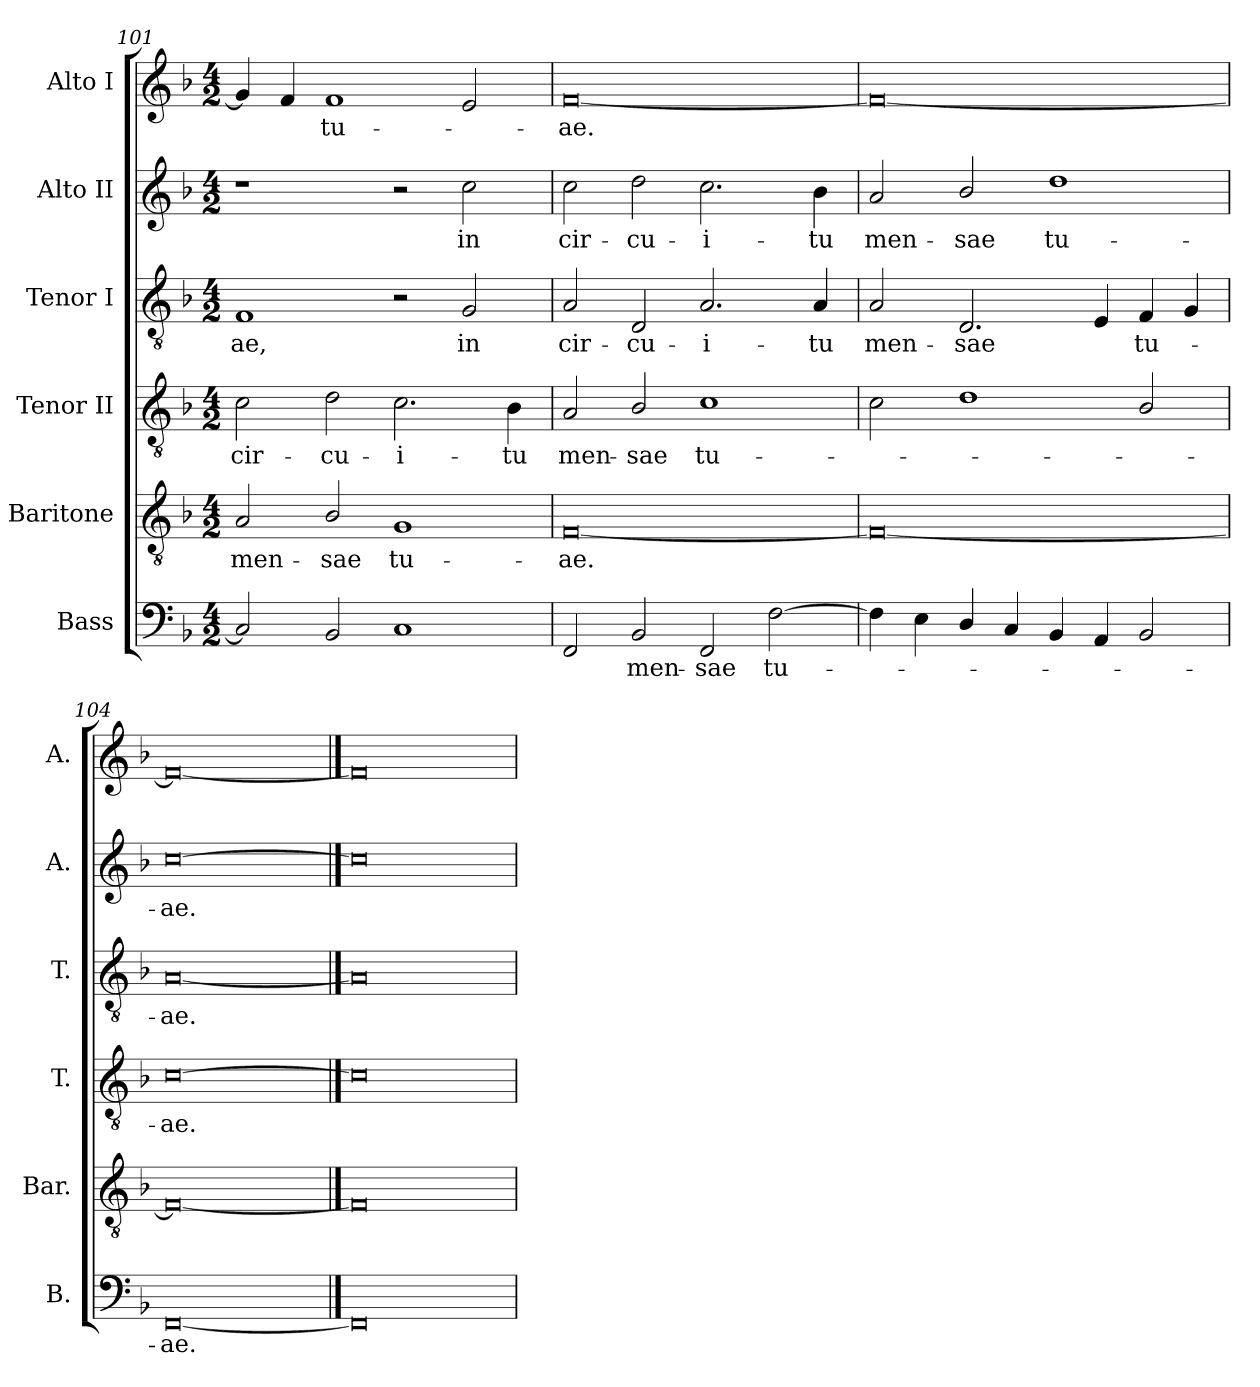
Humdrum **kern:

**kern	**text	**kern	**text	**kern	**text	**kern	**text	**kern	**text	**kern	**text
*part6	*part6	*part5	*part5	*part4	*part4	*part3	*part3	*part2	*part2	*part1	*part1
*staff6	*staff6	*staff5	*staff5	*staff4	*staff4	*staff3	*staff3	*staff2	*staff2	*staff1	*staff1
*I"Bass	*	*I"Baritone	*	*I"Tenor II	*	*I"Tenor I	*	*I"Alto II	*	*I"Alto I	*
*I'B.	*	*I'Bar.	*	*I'T.	*	*I'T.	*	*I'A.	*	*I'A.	*
!!LO:PB:g=z
*clefF4	*	*clefGv2	*	*clefGv2	*	*clefGv2	*	*clefG2	*	*clefG2	*
*	*	*ITrd7c12	*	*ITrd7c12	*	*ITrd7c12	*	*	*	*	*
*k[b-]	*	*k[b-]	*	*k[b-]	*	*k[b-]	*	*k[b-]	*	*k[b-]	*
*F:	*	*F:	*	*F:	*	*F:	*	*F:	*	*F:	*
*M4/2	*	*M4/2	*	*M4/2	*	*M4/2	*	*M4/2	*	*M4/2	*
=101	=101	=101	=101	=101	=101	=101	=101	=101	=101	=101	=101
!	!	!	!LO:LY:b:color=#000000	!	!	!	!	!	!	!	!
!	!	!	!	!	!LO:LY:b:color=#000000	!	!	!	!	!	!
!	!	!	!	!	!	!	!LO:LY:b:color=#000000	!	!	!	!
2Ci/]	.	2AAi/	men-	2Ci\	cir-	1FFi	-ae,	1r	.	4gi/]	.
.	.	.	.	.	.	.	.	.	.	4fi/	.
!	!	!	!LO:LY:b:color=#000000	!	!	!	!	!	!	!	!
!	!	!	!	!	!LO:LY:b:color=#000000	!	!	!	!	!	!
!	!	!	!	!	!	!	!	!	!	!	!LO:LY:b:color=#000000
2BB-i/	.	2BB-i/	-sae	2Di\	-cu-	.	.	.	.	1fi	tu-
!	!	!	!LO:LY:b:color=#000000	!	!	!	!	!	!	!	!
!	!	!	!	!	!LO:LY:b:color=#000000	!	!	!	!	!	!
1Ci	.	1GGi	tu-	2.Ci\	-i-	2r	.	2r	.	.	.
!	!	!	!	!	!	!	!LO:LY:b:color=#000000	!	!	!	!
!	!	!	!	!	!	!	!	!	!LO:LY:b:color=#000000	!	!
.	.	.	.	.	.	2GGi/	in	2cci\	in	2ei/	.
!	!	!	!	!	!LO:LY:b:color=#000000	!	!	!	!	!	!
.	.	.	.	4BB-i\	-tu	.	.	.	.	.	.
=102	=102	=102	=102	=102	=102	=102	=102	=102	=102	=102	=102
!	!	!	!LO:LY:b:color=#000000	!	!	!	!	!	!	!	!
!	!	!	!	!	!LO:LY:b:color=#000000	!	!	!	!	!	!
!	!	!	!	!	!	!	!LO:LY:b:color=#000000	!	!	!	!
!	!	!	!	!	!	!	!	!	!LO:LY:b:color=#000000	!	!
!	!	!	!	!	!	!	!	!	!	!	!LO:LY:b:color=#000000
2FFi/	.	[<0FFi	-ae.	2AAi/	men-	2AAi/	cir-	2cci\	cir-	[<0fi	-ae.
!	!LO:LY:b:color=#000000	!	!	!	!	!	!	!	!	!	!
!	!	!	!	!	!LO:LY:b:color=#000000	!	!	!	!	!	!
!	!	!	!	!	!	!	!LO:LY:b:color=#000000	!	!	!	!
!	!	!	!	!	!	!	!	!	!LO:LY:b:color=#000000	!	!
2BB-i/	men-	.	.	2BB-i/	-sae	2DDi/	-cu-	2ddi\	-cu-	.	.
!	!LO:LY:b:color=#000000	!	!	!	!	!	!	!	!	!	!
!	!	!	!	!	!LO:LY:b:color=#000000	!	!	!	!	!	!
!	!	!	!	!	!	!	!LO:LY:b:color=#000000	!	!	!	!
!	!	!	!	!	!	!	!	!	!LO:LY:b:color=#000000	!	!
2FFi/	-sae	.	.	1Ci	tu-	2.AAi/	-i-	2.cci\	-i-	.	.
!	!LO:LY:b:color=#000000	!	!	!	!	!	!	!	!	!	!
[>2Fi\	tu-	.	.	.	.	.	.	.	.	.	.
!	!	!	!	!	!	!	!LO:LY:b:color=#000000	!	!	!	!
!	!	!	!	!	!	!	!	!	!LO:LY:b:color=#000000	!	!
.	.	.	.	.	.	4AAi/	-tu	4b-i\	-tu	.	.
=103	=103	=103	=103	=103	=103	=103	=103	=103	=103	=103	=103
!	!	!	!	!	!	!	!LO:LY:b:color=#000000	!	!	!	!
!	!	!	!	!	!	!	!	!	!LO:LY:b:color=#000000	!	!
4Fi\]	.	0FFi_<	.	2Ci\	.	2AAi/	men-	2ai/	men-	0fi_<	.
4Ei\	.	.	.	.	.	.	.	.	.	.	.
!	!	!	!	!	!	!	!LO:LY:b:color=#000000	!	!	!	!
!	!	!	!	!	!	!	!	!	!LO:LY:b:color=#000000	!	!
4Di/	.	.	.	1Di	.	2.DDi/	-sae	2b-i/	-sae	.	.
4Ci/	.	.	.	.	.	.	.	.	.	.	.
!	!	!	!	!	!	!	!	!	!LO:LY:b:color=#000000	!	!
4BB-i/	.	.	.	.	.	.	.	1ddi	tu-	.	.
4AAi/	.	.	.	.	.	4EEi/	.	.	.	.	.
!	!	!	!	!	!	!	!LO:LY:b:color=#000000	!	!	!	!
2BB-i/	.	.	.	2BB-i/	.	4FFi/	tu-	.	.	.	.
.	.	.	.	.	.	4GGi/	.	.	.	.	.
=104	=104	=104	=104	=104	=104	=104	=104	=104	=104	=104	=104
!	!LO:LY:b:color=#000000	!	!	!	!	!	!	!	!	!	!
!	!	!	!	!	!LO:LY:b:color=#000000	!	!	!	!	!	!
!	!	!	!	!	!	!	!LO:LY:b:color=#000000	!	!	!	!
!	!	!	!	!	!	!	!	!	!LO:LY:b:color=#000000	!	!
[0FFi	-ae.	0FFi_<	.	[0Ci	-ae.	[0AAi	-ae.	[0cci	-ae.	0fi_<	.
==105	==105	==105	==105	==105	==105	==105	==105	==105	==105	==105	==105
0FFi]	.	0FFi]	.	0Ci]	.	0AAi]	.	0cci]	.	0fi]	.
=	=	=	=	=	=	=	=	=	=	=	=
*-	*-	*-	*-	*-	*-	*-	*-	*-	*-	*-	*-
